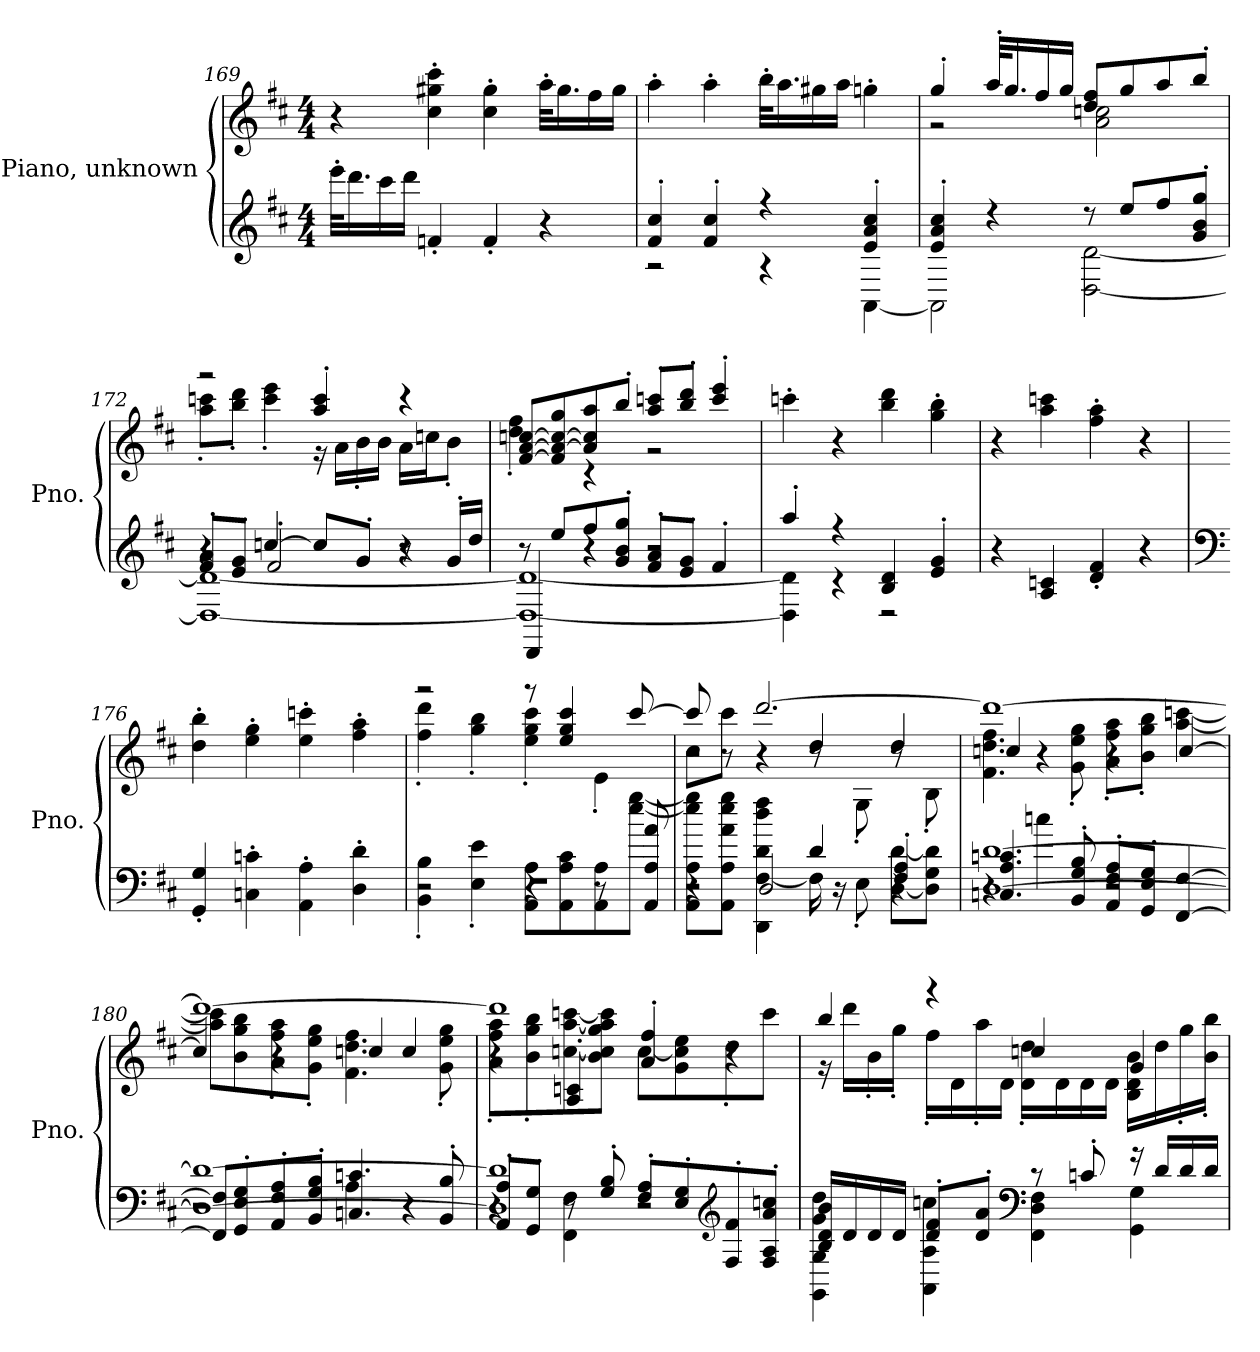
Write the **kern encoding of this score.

**kern	**kern
*part1	*part1
*staff2	*staff1
*I"Piano, unknown	*
*I'Pno.	*
*clefG2	*clefG2
*k[f#c#]	*k[f#c#]
*M4/4	*M4/4
=169	=169
32eee'\KLL	4r
16.ddd\	.
16ccc#\	.
16ddd\JJ	.
4fn'/	4cc#\' 4gg#X\' 4ccc#\'
4f'/	4cc#\' 4gg#\'
4r	32aa'\KLL
.	16.gg#\
.	16ff#\
.	16gg#\JJ
!!LO:PB:g=z
=170	=170
*^	*
4f#/' 4cc#/'	2r	4aa'\
4f#/' 4cc#/'	.	4aa'\
4r	4r	32bb'\KLL
.	.	16.aa\
.	.	16gg#X\
.	.	16aa\JJ
4e/' 4a/' 4cc#/'	[4AA\	4ggn'\
=171	=171	=171
*	*	*^
4e/' 4a/' 4cc#/'	2AA\]	4gg'/	2r
4r	.	32aa'/KLL	.
.	.	16.gg/	.
.	.	16ff#/	.
.	.	16gg/JJ	.
8r	[2D\ [2d\	8dd/ 8ff#/L	2a\ 2ccn\
8ee/L	.	8gg/	.
8ff#/	.	8aa/	.
8g/' 8b/' 8gg/'J	.	8bb'/J	.
=172	=172	=172	=172
*	*^	*	*
8f#/' 8a/'L	1D_ 1d_	4r	2r	8aa\' 8cccn\'L
8e/' 8g/'J	.	.	.	8bb\' 8ddd\'J
[4ccn/	.	2f#'/	.	4ccc\' 4eee\'
8cc/L]	.	.	4aa/' 4ccc/'	16r
.	.	.	.	16a\LL
8g'/J	.	.	.	16b'\
.	.	.	.	16b\JJ
8r	.	4r	4r	16a\LL
.	.	.	.	16ccn\J
16g'/LL	.	.	.	8b'\J
16dd/JJ	.	.	.	.
!!LO:LB:g=z	!!
=173	=173	=173	=173	=173
8r	1D_ 1d_	4DD/	[8f#/ [8a/ [8ccn/L	4dd\' 4ff#\'
8ee/L	.	.	8f#/] 8a/_ 8cc/_ 8gg/	.
8ff#/	.	4r	8a/] 8cc/] 8aa/	4r
8g/' 8b/' 8gg/'J	.	.	8bb'/J	.
8f#/' 8a/'L	.	2r	8aa/' 8cccn/'L	2r
8e/' 8g/'J	.	.	8bb/' 8ddd/'J	.
4f#'/	.	.	4ccc/' 4eee/'	.
*	*v	*v	*	*
*	*	*v	*v
=174	=174	=174
4aa'/	4D\] 4d\]	4cccn'\
4r	4r	4r
4B/ 4d/	2r	4bb\ 4ddd\
4e/' 4g/'	.	4gg\' 4bb\'
*v	*v	*
=175	=175
4r	4r
4A/ 4cn/	4aa\ 4cccn\
4d/' 4f#/'	4ff#\' 4aa\'
4r	4r
=176	=176
*clefF4	*
4GG/' 4G/'	4dd\' 4bb\'
4Cn\' 4cn\'	4ee\' 4gg\'
4AA\' 4A\'	4ee\' 4cccn\'
4D\' 4d\'	4ff#\' 4aa\'
=177	=177
*^	*^
*	*^	*	*
1r	4BB\' 4B\'	2r	2r	4ff#\' 4ddd\'
.	4E\' 4e\'	.	.	4gg\' 4bb\'
.	8AA\ 8A\L	4r	8r	4ee\' 4gg\' 4ccc#\'
.	8AA\ 8A\ 8c#\	.	4ee/ 4gg/ 4ccc#/	.
.	8AA\ 8A\	8r	.	4e'\
.	[8ee\ [8gg\J	8AA/ 8A/ 8a/	[8ccc#/	.
!!LO:LB:g=z
=178	=178	=178	=178	=178
*	*	*	*	*^
2r	8AA\ 8A\ 8ee\] 8gg\]L	4r	8ccc#/]	8cc#\L	2r
.	8AA\ 8A\ 8a\ 8ee\ 8gg\J	.	8r	8ccc#\J	.
.	4DD\ [4F#\ 4d\ 4dd\ 4ff#\	2D/	[2.ddd/	4r	.
4d/	16F#\]	.	.	8r	4dd/
.	16r	.	.	.	.
.	8E'\	.	.	8G'\	.
4r	[8D\ [8d\L	4F#/' 4A/'	.	8r	4dd/
.	8D\] 8G\ 8d\]J	.	.	8B'\	.
=179	=179	=179	=179	=179	=179
[1D [1d	4r	4.Cn/ 4.A/ 4.cn/	1ddd_	4.f#\ 4.dd\ 4.ff#\	4ccn/
.	4ccn\	.	.	.	4r
.	.	8BB/' 8G/' 8B/'	.	8g\' 8ee\' 8gg\'	.
.	2r	8AA/' 8F#/' 8A/'L	.	8a\' 8ff#\' 8aa\'L	4r
.	.	8GG/' 8E/' 8G/'J	.	8b\' 8gg\' 8bb\'J	.
.	.	[4FF#/ [4F#/	.	[4aa\ [4cccn\	[4cc/
=180	=180	=180	=180	=180	=180
1D_ 1d_	2r	8FF#/] 8F#/]L	1ddd_	8aa\] 8ccc\]L	4cc/]
.	.	8GG/' 8E/' 8G/'	.	8b\' 8gg\' 8bb\'	.
.	.	8AA/' 8F#/' 8A/'	.	8a\' 8ff#\' 8aa\'	4r
.	.	8BB/' 8G/' 8B/'J	.	8g\' 8ee\' 8gg\'J	.
.	4A\	4.Cn/ 4.cn/	.	4.f#\ 4.dd\ 4.ff#\	4ccn/
.	4r	.	.	.	4cc/
.	.	8BB/' 8B/'	.	8g\' 8ee\' 8gg\'	.
!!LO:LB:g=z	!!	!!
=181	=181	=181	=181	=181	=181
1D] 1d]	4r	8AA/' 8A/'L	1ddd]	8a\' 8ff#\' 8aa\'L	4r
.	.	8GG/' 8G/'J	.	8b\' 8gg\' 8bb\'	.
.	4FF#\ 4F#\	8r	.	[8ccn\ [8aa\ [8cccn\	4A/' 4cn/'
.	.	8G/' 8B/'	.	8b\ 8cc\] 8gg\ 8aa\] 8ccc\]J	.
.	2r	8F#/' 8A/'L	.	[8cc\L	4a/' 4ff#/'
.	.	8E/' 8G/'	.	8g\ 8cc\] 8ee\	.
*clefG2	*	*	*	*	*
.	.	8F#/' 8f#/'	.	8dd'\	4r
.	.	8F#/' 8A/' 8a/' 8ccn/'J	.	8ccc\J	.
*	*v	*v	*	*	*
*	*	*	*v	*v
=182	=182	=182	=182
16B/ 16d/ 16b/LL	4GG\ 4G\ 4g\ 4dd\	4bb/	16r
16d/	.	.	16ddd\LL
16d/	.	.	16b'\
16d/JJ	.	.	16gg'\JJ
8d/' 8f#/'L	4AA\ 4A\ 4ccn\	4r	16ff#'\LL
.	.	.	16d\
8d/' 8a/'J	.	.	16aa'\
.	.	.	16d\JJ
*clefF4	*	*	*
8r	4FF#\ 4D\ 4F#\	4ccn/	16d\' 16dd\'LL
.	.	.	16d\
8cn'/	.	.	16d\
.	.	.	16d\JJ
16r	4GG\ 4G\	4g/	16B\ 16d\ 16b\LL
16d/LL	.	.	16dd\
16d/	.	.	16gg'\
16d/JJ	.	.	16b\' 16bb\'JJ
*v	*v	*	*
*	*v	*v
=	=
*-	*-
